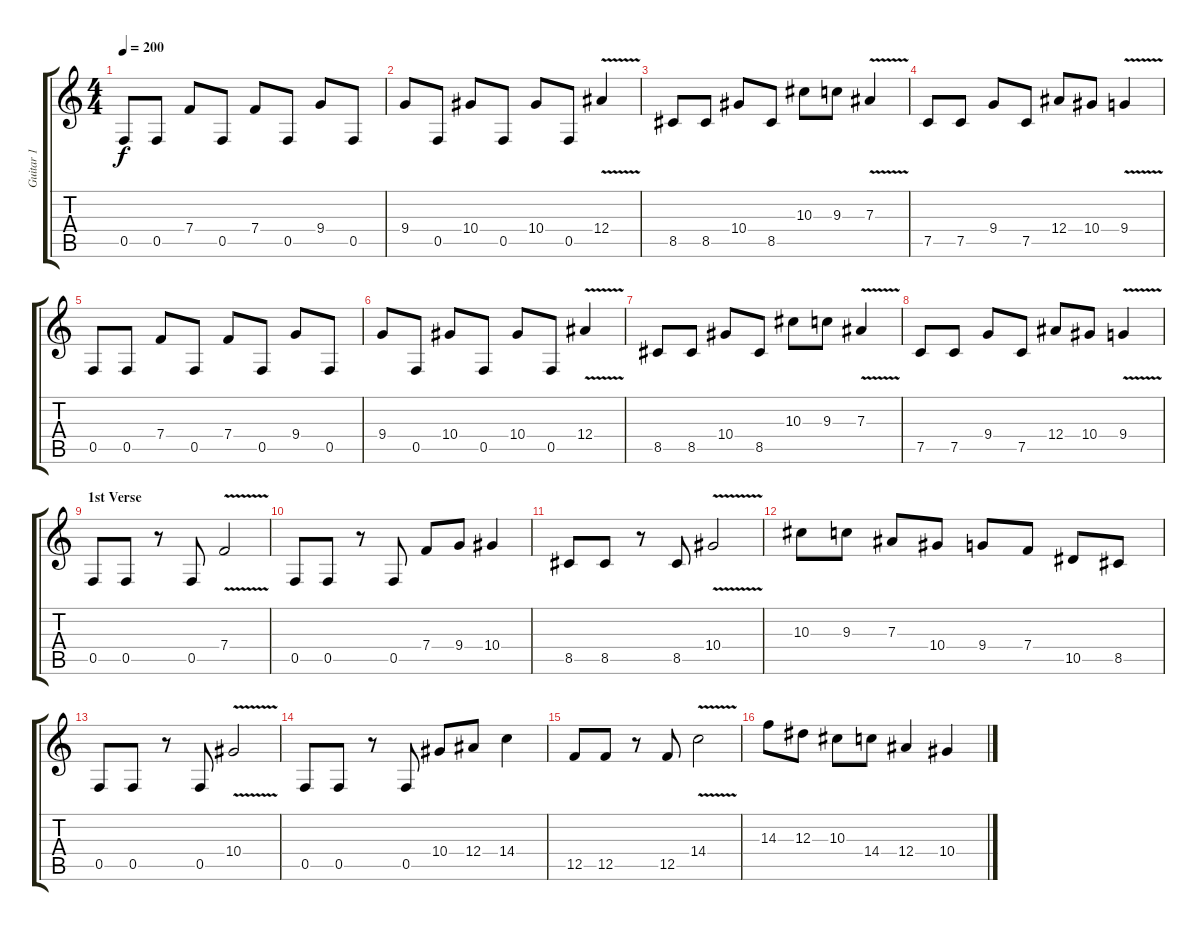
\track ("Guitar 1" "Guitar 1") {instrument distortionguitar}
\staff {score tabs}
\tuning (C4 G3 Eb3 Bb2 F2 C2) {hide}
\ts (4 4)
\tempo 200
\clef g2
\ks c
0.5.8{dy f} 0.5.8 7.4.8 0.5.8 7.4.8 0.5.8 9.4.8 0.5.8 |
9.4.8 0.5.8 10.4.8 0.5.8 10.4.8 0.5.8 12.4{v}.4 |
8.5.8 8.5.8 10.4.8 8.5.8 10.3.8 9.3.8 7.3{v}.4 |
7.5.8 7.5.8 9.4.8 7.5.8 12.4.8 10.4.8 9.4{v}.4 |
0.5.8 0.5.8 7.4.8 0.5.8 7.4.8 0.5.8 9.4.8 0.5.8 |
9.4.8 0.5.8 10.4.8 0.5.8 10.4.8 0.5.8 12.4{v}.4 |
8.5.8 8.5.8 10.4.8 8.5.8 10.3.8 9.3.8 7.3{v}.4 |
7.5.8 7.5.8 9.4.8 7.5.8 12.4.8 10.4.8 9.4{v}.4 |
\section ("" "1st Verse")
0.5.8 0.5.8 r.8 0.5.8 7.4{v}.2 |
0.5.8 0.5.8 r.8 0.5.8 7.4.8 9.4.8 10.4.4 |
8.5.8 8.5.8 r.8 8.5.8 10.4{v}.2 |
10.3.8 9.3.8 7.3.8 10.4.8 9.4.8 7.4.8 10.5.8 8.5.8 |
0.5.8 0.5.8 r.8 0.5.8 10.4{v}.2 |
0.5.8 0.5.8 r.8 0.5.8 10.4.8 12.4.8 14.4.4 |
12.5.8 12.5.8 r.8 12.5.8 14.4{v}.2 |
14.3.8 12.3.8 10.3.8 14.4.8 12.4.4 10.4.4
